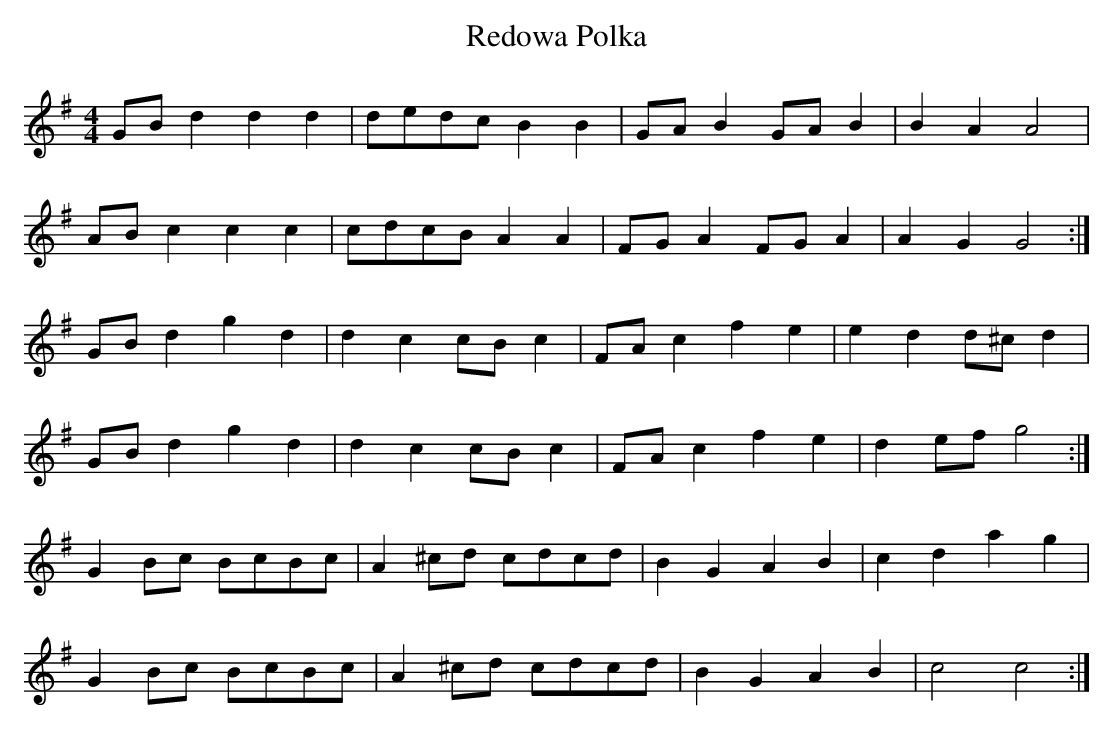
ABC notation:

X:1
T:Redowa Polka
M:4/4
L:1/8
K:G
GB d2 d2 d2|dedc B2 B2|GA B2 GA B2|B2 A2 A4|
AB c2 c2 c2|cdcB A2 A2|FG A2 FG A2|A2 G2 G4:|
GB d2 g2 d2|d2 c2 cB c2|FA c2 f2 e2|e2 d2 d^c d2|
GB d2 g2 d2|d2 c2 cB c2|FA c2 f2 e2|d2 ef g4:|
G2 Bc BcBc|A2^cd cdcd|B2 G2 A2 B2|c2 d2 a2 g2|
G2 Bc BcBc|A2^cd cdcd|B2 G2 A2 B2|c4 c4:|
